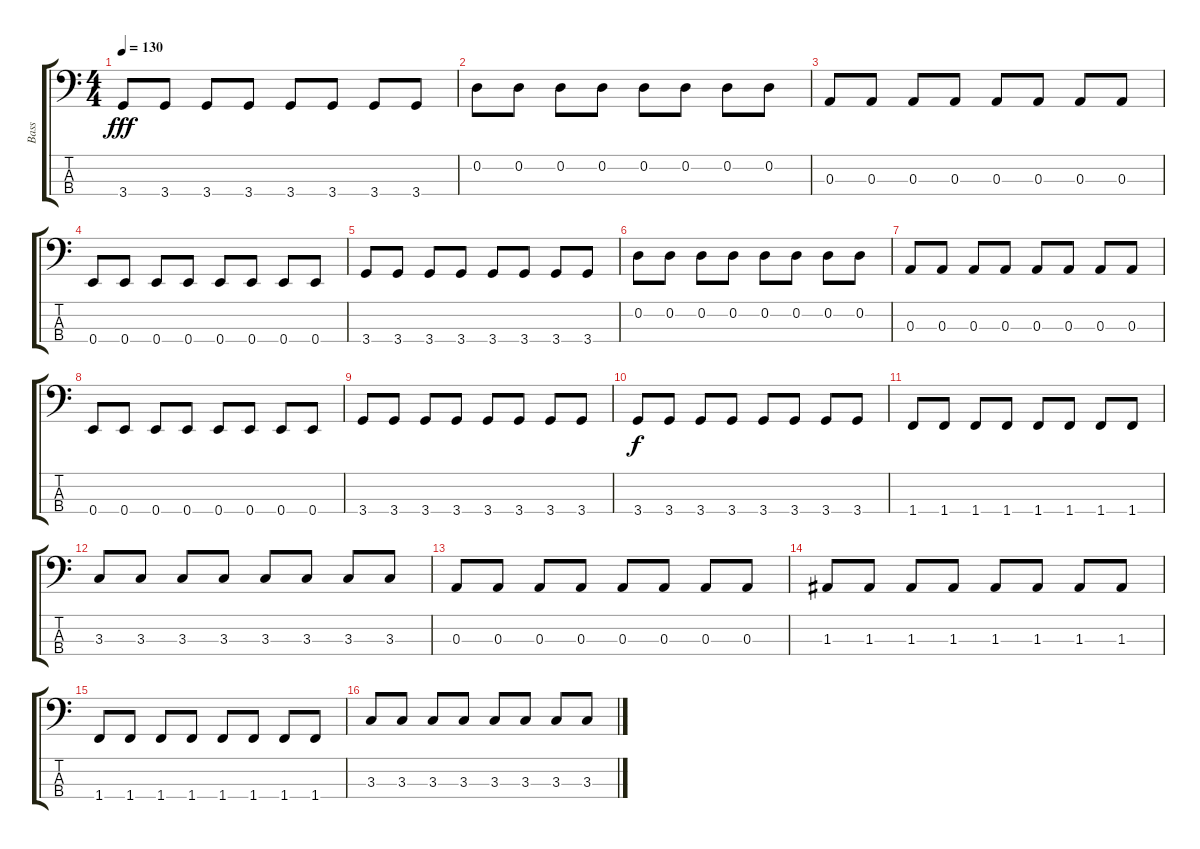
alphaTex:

\track ("Bass" "Bass") {instrument electricbassfinger}
\staff {score tabs}
\tuning (G2 D2 A1 E1) {hide}
\ts (4 4)
\tempo 130
\clef f4
\ks c
3.4.8{dy fff} 3.4.8 3.4.8 3.4.8 3.4.8 3.4.8 3.4.8 3.4.8 |
0.2.8 0.2.8 0.2.8 0.2.8 0.2.8 0.2.8 0.2.8 0.2.8 |
0.3.8 0.3.8 0.3.8 0.3.8 0.3.8 0.3.8 0.3.8 0.3.8 |
0.4.8 0.4.8 0.4.8 0.4.8 0.4.8 0.4.8 0.4.8 0.4.8 |
3.4.8 3.4.8 3.4.8 3.4.8 3.4.8 3.4.8 3.4.8 3.4.8 |
0.2.8 0.2.8 0.2.8 0.2.8 0.2.8 0.2.8 0.2.8 0.2.8 |
0.3.8 0.3.8 0.3.8 0.3.8 0.3.8 0.3.8 0.3.8 0.3.8 |
0.4.8 0.4.8 0.4.8 0.4.8 0.4.8 0.4.8 0.4.8 0.4.8 |
3.4.8 3.4.8 3.4.8 3.4.8 3.4.8 3.4.8 3.4.8 3.4.8 |
3.4.8{dy f} 3.4.8 3.4.8 3.4.8 3.4.8 3.4.8 3.4.8 3.4.8 |
1.4.8 1.4.8 1.4.8 1.4.8 1.4.8 1.4.8 1.4.8 1.4.8 |
3.3.8 3.3.8 3.3.8 3.3.8 3.3.8 3.3.8 3.3.8 3.3.8 |
0.3.8 0.3.8 0.3.8 0.3.8 0.3.8 0.3.8 0.3.8 0.3.8 |
1.3.8 1.3.8 1.3.8 1.3.8 1.3.8 1.3.8 1.3.8 1.3.8 |
1.4.8 1.4.8 1.4.8 1.4.8 1.4.8 1.4.8 1.4.8 1.4.8 |
3.3.8 3.3.8 3.3.8 3.3.8 3.3.8 3.3.8 3.3.8 3.3.8
